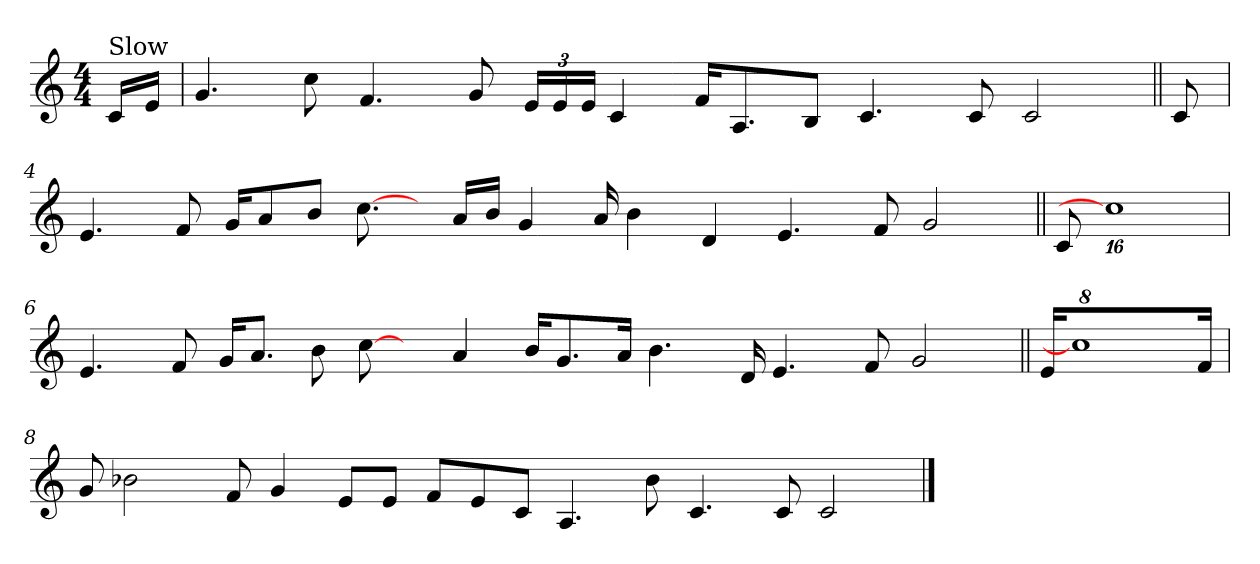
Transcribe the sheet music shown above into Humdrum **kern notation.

**kern
*part1
*staff1
*clefG2
*k[]
*M4/4
=1
!LO:TX:a:t=Slow
16c/LL
16e/JJ
=2
4.g/
8cc\
4.f/
8g/
*Xbrackettup
24e/LL
24e/
24e/JJ
4c/
16f/KL
8.A/
8B/J
4.c/
8c/
2c/
=3||
8c/
!!LO:LB:g=z
=4
4.e/
8f/
16g/KL
8a/
8b/J
[8.cc\
16ryy
16a/LL
16b/JJ
4g/
16a/
4b\
4d/
4.e/
8f/
2g/
=5||
8c/
16%9cc\]
!!LO:LB:g=z
=6
4.e/
8f/
16g/KL
8.a/J
8b\
[8cc\
8ryy
4a/
16b/KL
8.g/
16a/Jk
4.b\
16d/
4.e/
8f/
2g/
=7||
16e/LL
8%5cc\]
16f/JJ
!!LO:LB:g=z
=8
8g/
2b-X\
8f/
4g/
8e/L
8e/J
8f/L
8e/
8c/J
4.A/
8b-\
4.c/
8c/
2c/
==
*-
